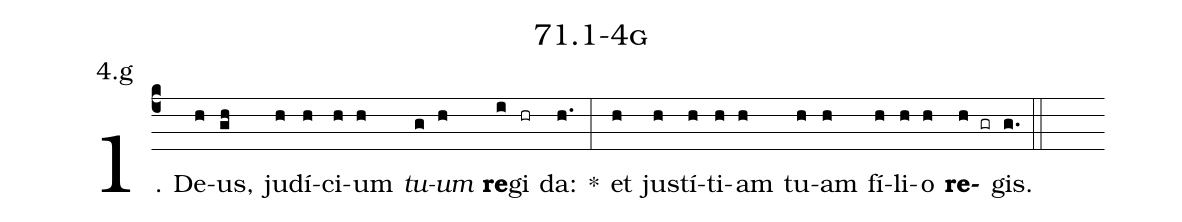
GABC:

name: 71.1-4g;
annotation: 4.g;
%%
(c4)1. De(h)us,(gh) ju(h)dí(h)ci(h)um(h) <i>tu</i>(g)<i>um</i>(h) <b>re</b>(i)gi(hr) da:(h.) *(:) et(h) jus(h)tí(h)ti(h)am(h) tu(h)am(h) fí(h)li(h)o(h) <b>re</b>(h gr)gis.(g.) (::)


%E(h) u(h) o(h) u(h) a(h) e.(g.) (::)
